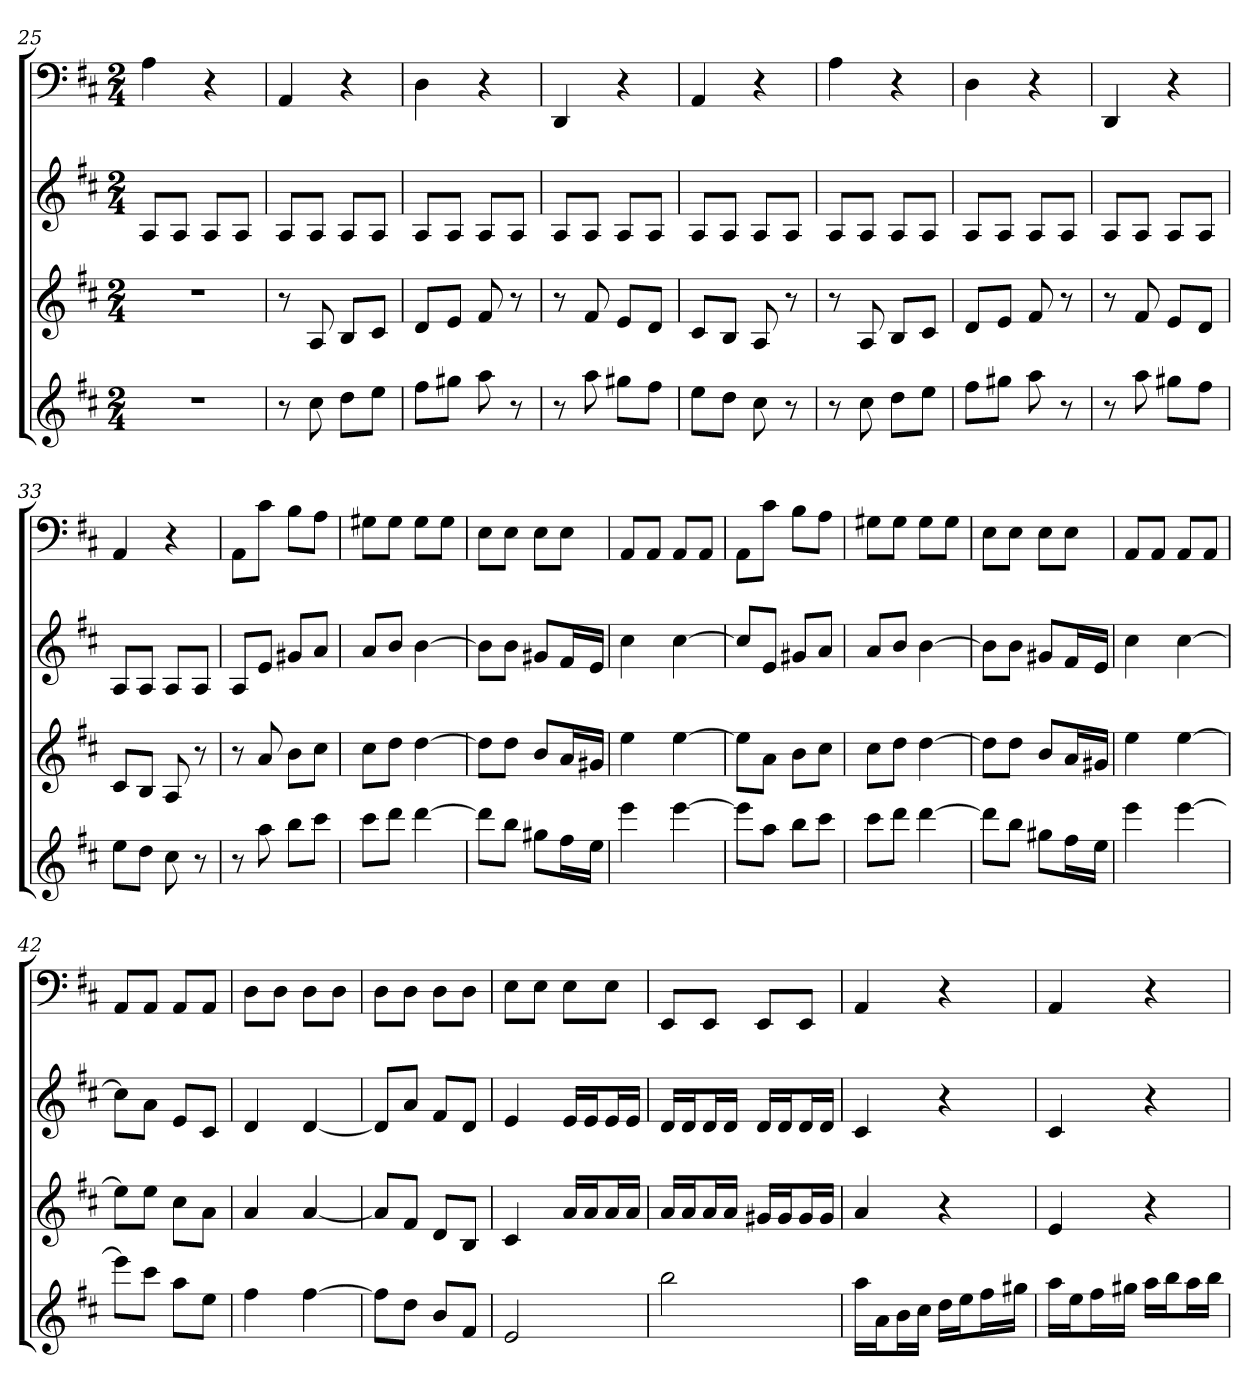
**kern	**kern	**kern	**kern
*part4	*part3	*part2	*part1
*staff4	*staff3	*staff2	*staff1
*k[f#c#]	*k[f#c#]	*k[f#c#]	*k[f#c#]
*D:	*D:	*D:	*D:
*M2/4	*M2/4	*M2/4	*M2/4
=25	=25	=25	=25
2r	2r	8AL	4A
.	.	8AJ	.
.	.	8AL	4r
.	.	8AJ	.
=26	=26	=26	=26
8r	8r	8AL	4AA
8cc#	8A	8AJ	.
8ddL	8BL	8AL	4r
8eeJ	8c#J	8AJ	.
=27	=27	=27	=27
8ff#L	8dL	8AL	4D
8gg#XJ	8eJ	8AJ	.
8aa	8f#	8AL	4r
8r	8r	8AJ	.
=28	=28	=28	=28
8r	8r	8AL	4DD
8aa	8f#	8AJ	.
8gg#XL	8eL	8AL	4r
8ff#J	8dJ	8AJ	.
=29	=29	=29	=29
8eeL	8c#L	8AL	4AA
8ddJ	8BJ	8AJ	.
8cc#	8A	8AL	4r
8r	8r	8AJ	.
=30	=30	=30	=30
8r	8r	8AL	4A
8cc#	8A	8AJ	.
8ddL	8BL	8AL	4r
8eeJ	8c#J	8AJ	.
=31	=31	=31	=31
8ff#L	8dL	8AL	4D
8gg#XJ	8eJ	8AJ	.
8aa	8f#	8AL	4r
8r	8r	8AJ	.
=32	=32	=32	=32
8r	8r	8AL	4DD
8aa	8f#	8AJ	.
8gg#XL	8eL	8AL	4r
8ff#J	8dJ	8AJ	.
=33	=33	=33	=33
8eeL	8c#L	8AL	4AA
8ddJ	8BJ	8AJ	.
8cc#	8A	8AL	4r
8r	8r	8AJ	.
=34	=34	=34	=34
8r	8r	8AL	8AAL
8aa	8a	8eJ	8c#J
8bbL	8bL	8g#XL	8BL
8ccc#J	8cc#J	8aJ	8AJ
=35	=35	=35	=35
8ccc#L	8cc#L	8aL	8G#XL
8dddJ	8ddJ	8bJ	8G#J
[4ddd	[4dd	[4b	8G#L
.	.	.	8G#J
=36	=36	=36	=36
8dddL]	8ddL]	8bL]	8EL
8bbJ	8ddJ	8bJ	8EJ
8gg#XL	8bL	8g#XL	8EL
16ff#L	16aL	16f#L	8EJ
16eeJJ	16g#XJJ	16eJJ	.
=37	=37	=37	=37
4eee	4ee	4cc#	8AAL
.	.	.	8AAJ
[4eee	[4ee	[4cc#	8AAL
.	.	.	8AAJ
=38	=38	=38	=38
8eeeL]	8eeL]	8cc#L]	8AAL
8aaJ	8aJ	8eJ	8c#J
8bbL	8bL	8g#XL	8BL
8ccc#J	8cc#J	8aJ	8AJ
=39	=39	=39	=39
8ccc#L	8cc#L	8aL	8G#XL
8dddJ	8ddJ	8bJ	8G#J
[4ddd	[4dd	[4b	8G#L
.	.	.	8G#J
=40	=40	=40	=40
8dddL]	8ddL]	8bL]	8EL
8bbJ	8ddJ	8bJ	8EJ
8gg#XL	8bL	8g#XL	8EL
16ff#L	16aL	16f#L	8EJ
16eeJJ	16g#XJJ	16eJJ	.
=41	=41	=41	=41
4eee	4ee	4cc#	8AAL
.	.	.	8AAJ
[4eee	[4ee	[4cc#	8AAL
.	.	.	8AAJ
=42	=42	=42	=42
8eeeL]	8eeL]	8cc#L]	8AAL
8ccc#J	8eeJ	8aJ	8AAJ
8aaL	8cc#L	8eL	8AAL
8eeJ	8aJ	8c#J	8AAJ
=43	=43	=43	=43
4ff#	4a	4d	8DL
.	.	.	8DJ
[4ff#	[4a	[4d	8DL
.	.	.	8DJ
=44	=44	=44	=44
8ff#L]	8aL]	8dL]	8DL
8ddJ	8f#J	8aJ	8DJ
8bL	8dL	8f#L	8DL
8f#J	8BJ	8dJ	8DJ
=45	=45	=45	=45
2e	4c#	4e	8EL
.	.	.	8EJ
.	16aLL	16eLL	8EL
.	16aJ	16eJ	.
.	16aL	16eL	8EJ
.	16aJJ	16eJJ	.
=46	=46	=46	=46
2bb	16aLL	16dLL	8EEL
.	16aJ	16dJ	.
.	16aL	16dL	8EEJ
.	16aJJ	16dJJ	.
.	16g#XLL	16dLL	8EEL
.	16g#J	16dJ	.
.	16g#L	16dL	8EEJ
.	16g#JJ	16dJJ	.
=47	=47	=47	=47
16aaLL	4a	4c#	4AA
16aJ	.	.	.
16bL	.	.	.
16cc#JJ	.	.	.
16ddLL	4r	4r	4r
16eeJ	.	.	.
16ff#L	.	.	.
16gg#XJJ	.	.	.
=48	=48	=48	=48
16aaLL	4e	4c#	4AA
16eeJ	.	.	.
16ff#L	.	.	.
16gg#XJJ	.	.	.
16aaLL	4r	4r	4r
16bbJ	.	.	.
16aaL	.	.	.
16bbJJ	.	.	.
=	=	=	=
*-	*-	*-	*-
